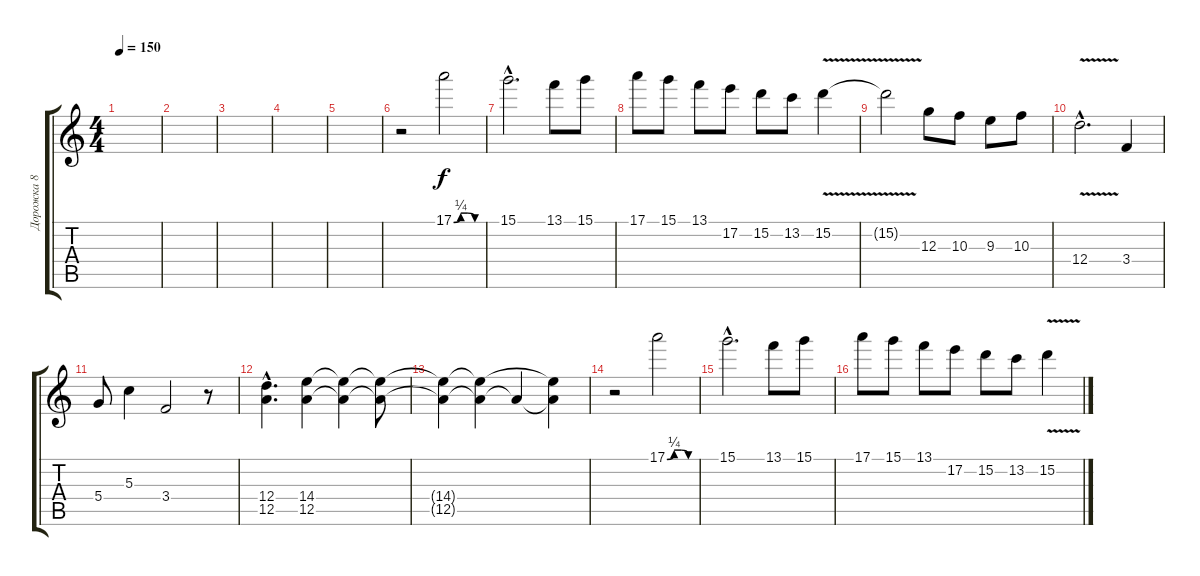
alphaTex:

\track ("Дорожка 8" "Дорожка 8") {instrument overdrivenguitar}
\staff {score tabs}
\tuning (E4 B3 G3 D3 A2 E2) {hide}
\ts (4 4)
\tempo 150
\clef g2
\ks c
|
|
|
|
|
r.2 17.1{be (custom 0 0 15 1 30 1 45 0 60 0)}.2 |
15.1{hac}.2{d} 13.1.8 15.1.8 |
17.1.8 15.1.8 13.1.8 17.2.8 15.2.8 13.2.8 15.2{v}.4 |
15.2{t}.2 12.3.8 10.3.8 9.3.8 10.3.8 |
12.4{v hac}.2{d} 3.4.4 |
5.4.8 5.3.4 3.4.2 r.8 |
(12.4{hac} 12.5{hac}).4{d} (14.4 12.5).4 (14.4{t} 12.5{t}).4 (14.4{t} 12.5{t}).8 |
(14.4{t} 12.5{t}).4 (14.4{t} 12.5{t}).4 12.5{t}.4 (14.4{t} 12.5{t}).4 |
r.2 17.1{be (custom 0 0 15 1 30 1 45 0 60 0)}.2 |
15.1{hac}.2{d} 13.1.8 15.1.8 |
17.1.8 15.1.8 13.1.8 17.2.8 15.2.8 13.2.8 15.2{v}.4
